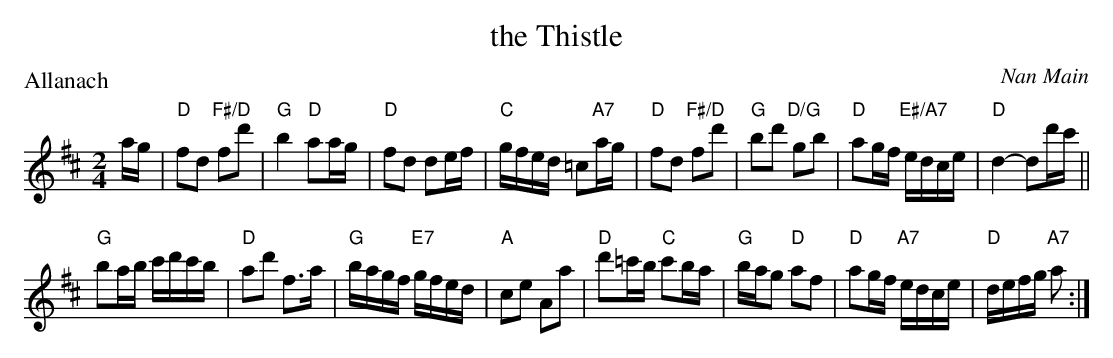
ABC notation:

X:1
T: the Thistle
P: Allanach
C: Nan Main
M: 2/4
L: 1/16
K: D
ag |\
"D"f2d2 "F#/D"f2d'2 | "G"b4 "D"a2ag | "D"f2d2 d2ef | "C"gfed =c2"A7"ag |\
"D"f2d2 "F#/D"f2d'2 | "G"b2d'2 "D/G"g2b2 | "D"a2gf "E#/A7"edce | "D"d4- d2d'c' ||
"G"b2ab c'd'c'b | "D"a2d'2 f3a | "G"bagf "E7"gfed | "A"c2e2 A2a2 |\
"D"d'2=c'b "C"c'2ba | "G"bag2 "D"a2f2 | "D"a2gf "A7"edce | "D"defg "A7"a2 :|
